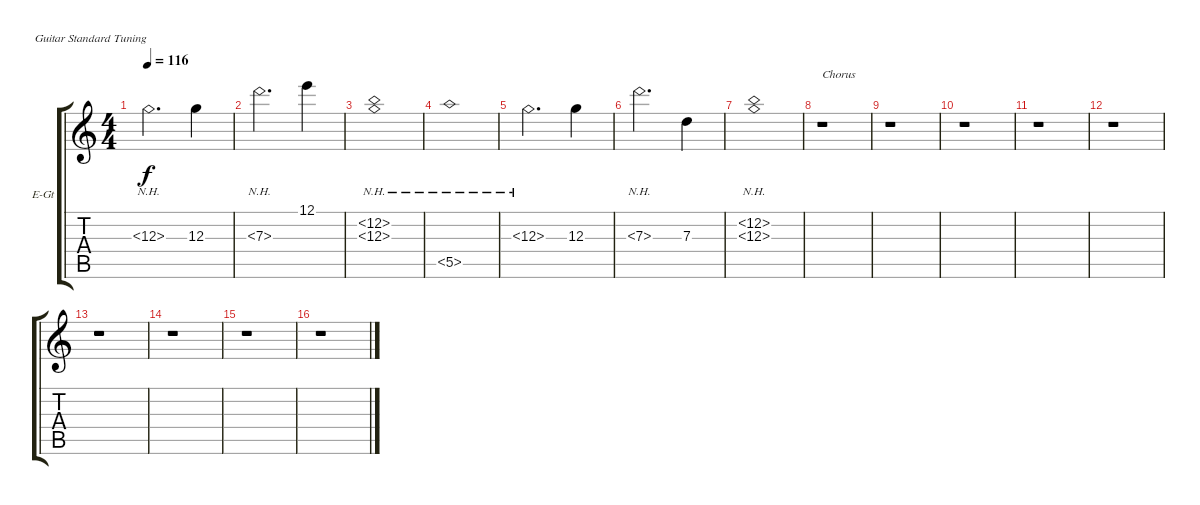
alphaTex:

\bracketExtendMode groupsimilarinstruments
\firstSystemTrackNameOrientation horizontal
\otherSystemsTrackNameOrientation horizontal
\track ("Gtr. 2 (Quiet)" "E-Gt") {instrument distortionguitar}
\staff {score tabs}
\tuning (E4 B3 G3 D3 A2 E2)
\ts (4 4)
\tempo 116
\clef g2
\ks c
12.3{nh}.2{d dy f} 12.3.4 |
7.3{nh}.2{d} 12.1.4 |
(12.2{nh} 12.3{nh}).1 |
5.5{nh}.1 |
12.3{nh}.2{d} 12.3.4 |
7.3{nh}.2{d} 7.3.4 |
(12.2{nh} 12.3{nh}).1 |
r.1{txt "Chorus"} |
r.1 |
r.1 |
r.1 |
r.1 |
r.1 |
r.1 |
r.1 |
r.1
